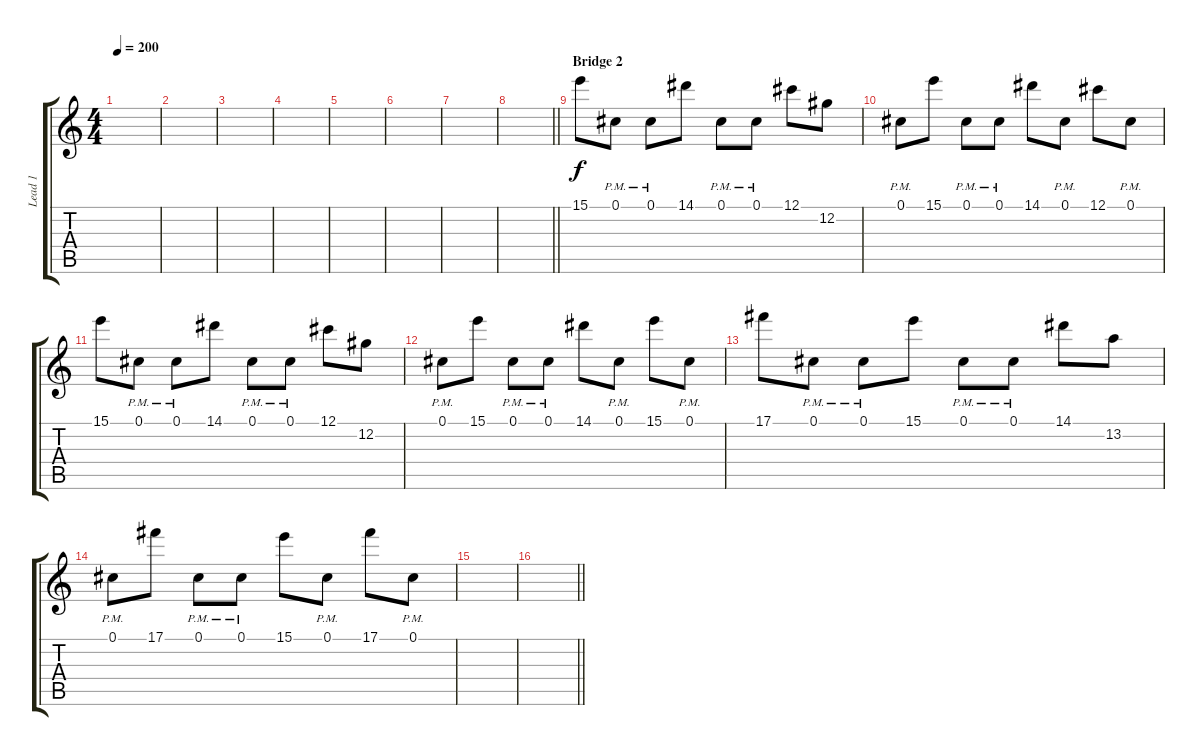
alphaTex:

\track ("Lead 1" "Lead 1") {instrument distortionguitar}
\staff {score tabs}
\tuning (Db4 Ab3 E3 B2 Gb2 Db2) {hide}
\ts (4 4)
\tempo 200
\clef g2
\ks c
|
|
|
|
|
|
|
\barLineRight lightlight
|
\section ("" "Bridge 2")
15.1.8 0.1{pm}.8 0.1{pm}.8 14.1.8 0.1{pm}.8 0.1{pm}.8 12.1.8 12.2.8 |
0.1{pm}.8 15.1.8 0.1{pm}.8 0.1{pm}.8 14.1.8 0.1{pm}.8 12.1.8 0.1{pm}.8 |
15.1.8 0.1{pm}.8 0.1{pm}.8 14.1.8 0.1{pm}.8 0.1{pm}.8 12.1.8 12.2.8 |
0.1{pm}.8 15.1.8 0.1{pm}.8 0.1{pm}.8 14.1.8 0.1{pm}.8 15.1.8 0.1{pm}.8 |
17.1.8 0.1{pm}.8 0.1{pm}.8 15.1.8 0.1{pm}.8 0.1{pm}.8 14.1.8 13.2.8 |
0.1{pm}.8 17.1.8 0.1{pm}.8 0.1{pm}.8 15.1.8 0.1{pm}.8 17.1.8 0.1{pm}.8 |
|
\barLineRight lightlight
